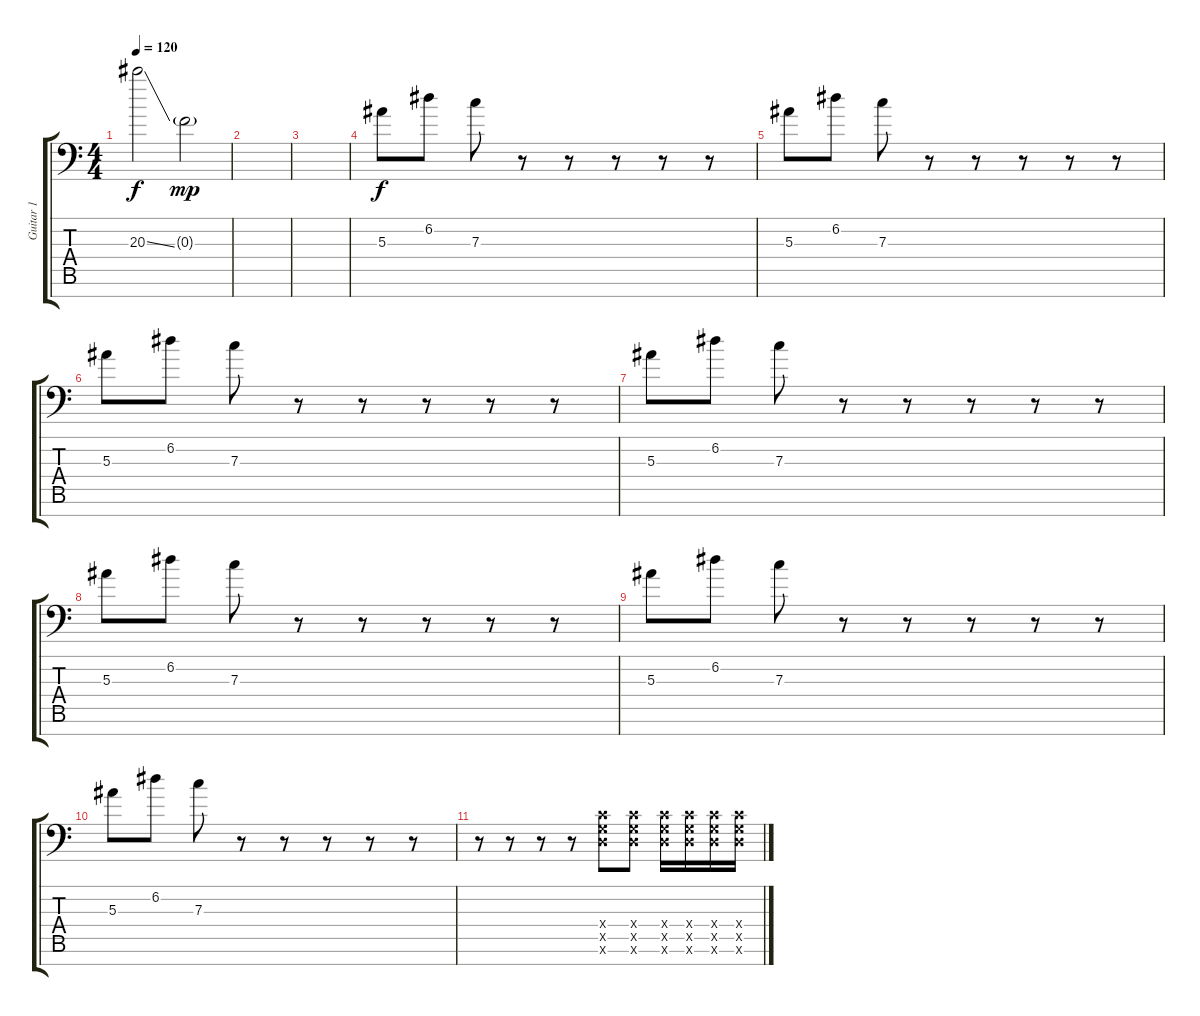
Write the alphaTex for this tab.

\track ("Guitar 1" "Guitar 1") {instrument distortionguitar}
\staff {score tabs}
\tuning (D4 A3 F3 C3 G2 D2 G1) {hide}
\ts (4 4)
\tempo 120
\clef f4
\ks c
20.3{ss}.2{dy f} 0.3{g}.2{dy mp} |
|
|
5.3.8{dy f} 6.2.8 7.3.8 r.8 r.8 r.8 r.8 r.8 |
5.3.8 6.2.8 7.3.8 r.8 r.8 r.8 r.8 r.8 |
5.3.8 6.2.8 7.3.8 r.8 r.8 r.8 r.8 r.8 |
5.3.8 6.2.8 7.3.8 r.8 r.8 r.8 r.8 r.8 |
5.3.8 6.2.8 7.3.8 r.8 r.8 r.8 r.8 r.8 |
5.3.8 6.2.8 7.3.8 r.8 r.8 r.8 r.8 r.8 |
5.3.8 6.2.8 7.3.8 r.8 r.8 r.8 r.8 r.8 |
r.8 r.8 r.8 r.8 (0.4{x} 0.5{x} 0.6{x}).8 (0.4{x} 0.5{x} 0.6{x}).8 (0.4{x} 0.5{x} 0.6{x}).16 (0.4{x} 0.5{x} 0.6{x}).16 (0.4{x} 0.5{x} 0.6{x}).16 (0.4{x} 0.5{x} 0.6{x}).16
